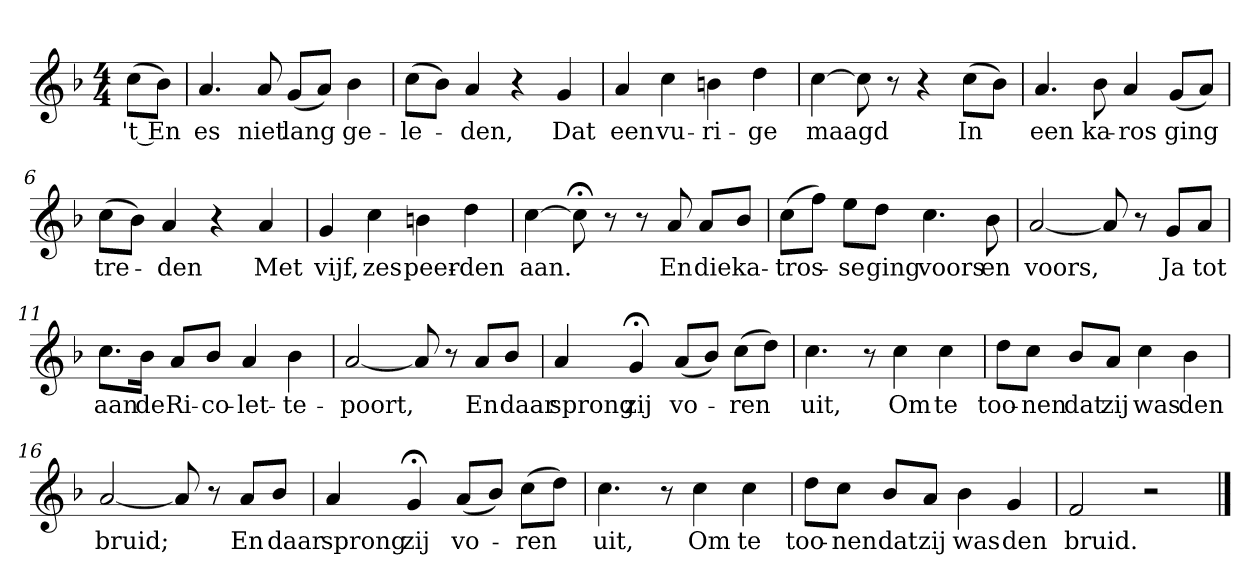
**kern	**text
*part1	*part1
*staff1	*staff1
*clefG2	*
*k[b-]	*
*F:	*
*M4/4	*
*MM120	*
=	=
(8cc\L	't En
8b-\J)	.
=1	=1
4.a	es
8a	niet
(8g/L	lang
8a/J)	.
4b-	ge-
=2	=2
(8cc\L	-le-
8b-\J)	.
4a	-den,
4r	.
4g	Dat
=3	=3
4a	een
4cc	vu-
4bn	-ri-
4dd	-ge
=4	=4
[4cc	maagd
8cc]	.
8r	.
4r	.
(8cc\L	In
8b-\J)	.
=5	=5
4.a	een
8b-	ka-
4a	-ros
(8g/L	ging
8a/J)	.
=6	=6
(8cc\L	tre-
8b-\J)	.
4a	-den
4r	.
4a	Met
=7	=7
4g	vijf,
4cc	zes
4bn	peer-
4dd	-den
=8	=8
[4cc	aan.
8cc;<]	.
8r	.
8r	.
8a	En
8a/L	die
8b-/J	ka-
=9	=9
(8cc\L	-tros-
8ff\J)	.
8ee\L	-se
8dd\J	ging
4.cc	voors
8b-	en
=10	=10
[2a	voors,
8a]	.
8r	.
8g/L	Ja
8a/J	tot
=11	=11
8.cc\L	aan
16b-\Jk	de
8a/L	Ri-
8b-/J	-co-
4a	-let-
4b-	-te-
=12	=12
[2a	-poort,
8a]	.
8r	.
8a/L	En
8b-/J	daar
=13	=13
4a	sprong
4g;<	zij
(8a/L	vo-
8b-/J)	.
(8cc\L	-ren
8dd\J)	.
=14	=14
4.cc	uit,
8r	.
4cc	Om
4cc	te
=15	=15
8dd\L	too-
8cc\J	-nen
8b-/L	dat
8a/J	zij
4cc	was
4b-	den
=16	=16
[2a	bruid;
8a]	.
8r	.
8a/L	En
8b-/J	daar
=17	=17
4a	sprong
4g;<	zij
(8a/L	vo-
8b-/J)	.
(8cc\L	-ren
8dd\J)	.
=18	=18
4.cc	uit,
8r	.
4cc	Om
4cc	te
=19	=19
8dd\L	too-
8cc\J	-nen
8b-/L	dat
8a/J	zij
4b-	was
4g	den
=20	=20
2f	bruid.
2r	.
==	==
*-	*-
